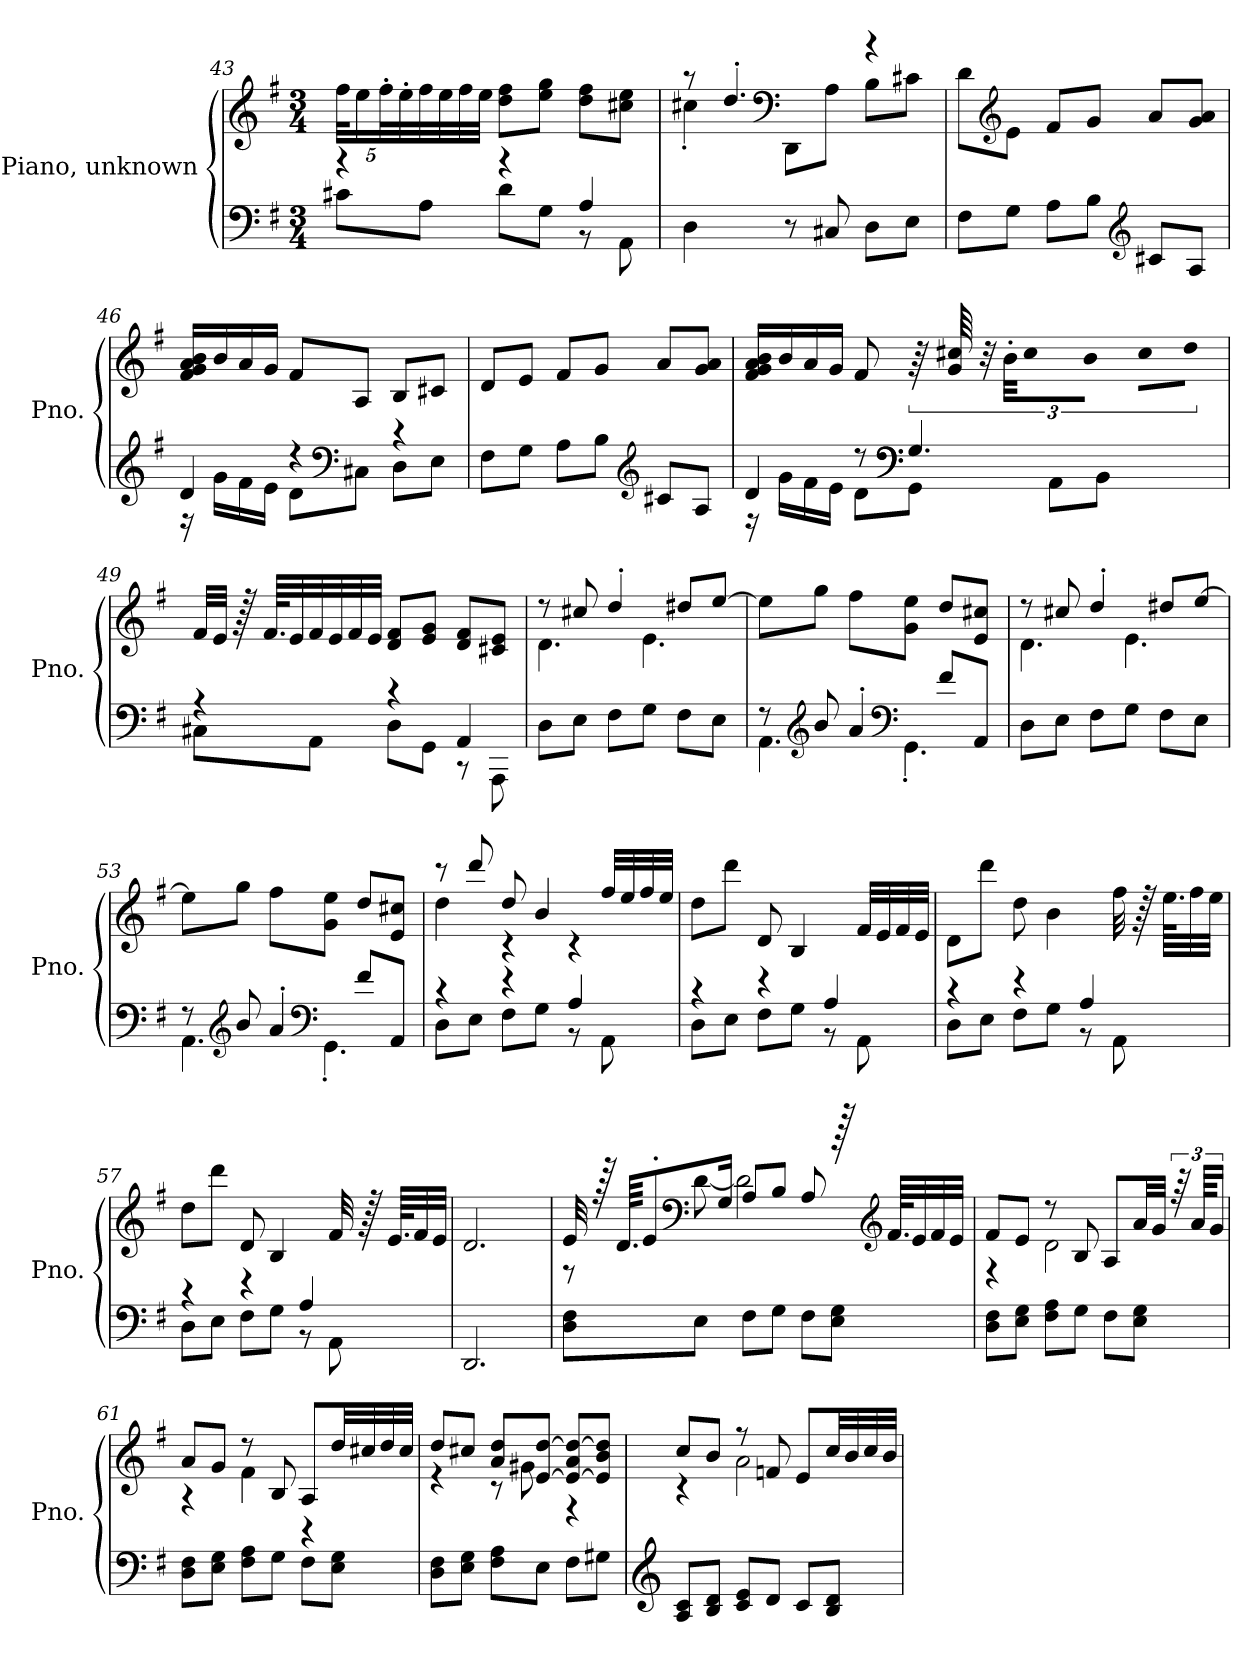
**kern	**kern
*part1	*part1
*staff2	*staff1
*I"Piano, unknown	*
*I'Pno.	*
!!LO:LB:g=z
*clefF4	*clefG2
*k[f#]	*k[f#]
*M3/4	*M3/4
=43	=43
*^	*
*	*	*Xbrackettup
4r	8c#X\L	40ff#\KLL
.	.	20ee\
.	.	40ff#'\L
.	.	40ee'\
.	8A\J	32ff#\
.	.	32ee\
.	.	32ff#\
.	.	32ee\JJJ
4r	8d\L	8dd\ 8ff#\L
.	8G\J	8ee\ 8gg\J
4A/	8r	8dd\ 8ff#\L
.	8AA\	8cc#X\ 8ee\J
*v	*v	*
=44	=44
*	*^
4D\	8r	4cc#X'\
.	4.dd'/	.
*	*clefF4	*
8r	.	8DD\L
8C#X/	.	8A\J
8D\L	4r	8B\L
8E\J	.	8c#X\J
*	*v	*v
=45	=45
8F#\L	8d\L
*	*clefG2
8G\J	8e\J
8A\L	8f#/L
8B\J	8g/J
*clefG2	*
8c#X/L	8a/L
8A/J	8g/ 8a/J
!!LO:LB:g=z
=46	=46
*^	*
4d/	16r	16f#/ 16g/ 16a/ 16b/LL
.	16g\LL	16b/
.	16f#\	16a/
.	16e\JJ	16g/JJ
4r	8d\L	8f#/L
*clefF4	*	*
.	8C#X\J	8A/J
4r	8D\L	8B/L
.	8E\J	8c#X/J
*v	*v	*
=47	=47
8F#\L	8d/L
8G\J	8e/J
8A\L	8f#/L
8B\J	8g/J
*clefG2	*
8c#X/L	8a/L
8A/J	8g/ 8a/J
=48	=48
*^	*
4d/	16r	16f#/ 16g/ 16a/ 16b/LL
.	16g\LL	16b/
.	16f#\	16a/
.	16e\JJ	16g/JJ
8r	8d\L	8f#/
*clefF4	*	*
*	*	*brackettup
4.G/	8GG\J	96r
.	.	96g/ 96cc#X/
.	.	48r
.	.	48b'\LLL
.	.	32cc#\
.	.	32b\JJJ
.	8AA\L	8cc#\L
.	8BB\J	8dd\J
!!LO:LB:g=z
=49	=49	=49
4r	8C#X\L	32f#/LLL
.	.	32e/JJJ
.	.	128r
.	.	64.f#/KLLL
.	.	32e/
.	8AA\J	32f#/
.	.	32e/
.	.	32f#/
.	.	32e/JJJ
4r	8D\L	8d/ 8f#/L
.	8GG\J	8e/ 8g/J
4AA/	8r	8d/ 8f#/L
.	8AAA\	8c#X/ 8e/J
*v	*v	*
=50	=50
*	*^
8D\L	8r	4.d\
8E\J	8cc#X/	.
8F#\L	4dd'/	.
8G\J	.	4.e\
8F#\L	8dd#X/L	.
8E\J	[8ee/J	.
*	*v	*v
=51	=51
*^	*
8r	4.AA\	8ee\L]
*clefG2	*	*
8b/	.	8gg\J
4a'/	.	8ff#\L
*clefF4	*	*
.	4.GG'\	8g\ 8ee\J
8f#/L	.	8dd/L
8AA/J	.	8e/ 8cc#X/J
*v	*v	*
!!LO:LB:g=z
=52	=52
*	*^
8D\L	8r	4.d\
8E\J	8cc#X/	.
8F#\L	4dd'/	.
8G\J	.	4.e\
8F#\L	8dd#X/L	.
8E\J	[8ee/J	.
*	*v	*v
=53	=53
*^	*
8r	4.AA\	8ee\L]
*clefG2	*	*
8b/	.	8gg\J
4a'/	.	8ff#\L
*clefF4	*	*
.	4.GG'\	8g\ 8ee\J
8f#/L	.	8dd/L
8AA/J	.	8e/ 8cc#X/J
=54	=54	=54
*	*	*^
4r	8D\L	8r	4dd\
.	8E\J	8ddd/	.
4r	8F#\L	8dd/	4r
.	8G\J	4b/	.
4A/	8r	.	4r
.	8AA\	32ff#/LLL	.
.	.	32ee/	.
.	.	32ff#/	.
.	.	32ee/JJJ	.
*	*	*v	*v
=55	=55	=55
4r	8D\L	8dd\L
.	8E\J	8ddd\J
4r	8F#\L	8d/
.	8G\J	4B/
4A/	8r	.
.	8AA\	32f#/LLL
.	.	32e/
.	.	32f#/
.	.	32e/JJJ
!!LO:LB:g=z
=56	=56	=56
4r	8D\L	8d\L
.	8E\J	8ddd\J
4r	8F#\L	8dd\
.	8G\J	4b\
4A/	8r	.
.	8AA\	32ff#\
.	.	128r
.	.	64.ee\KLLL
.	.	32ff#\
.	.	32ee\JJJ
=57	=57	=57
4r	8D\L	8dd\L
.	8E\J	8ddd\J
4r	8F#\L	8d/
.	8G\J	4B/
4A/	8r	.
.	8AA\	32f#/
.	.	128r
.	.	64.e/KLLL
.	.	32f#/
.	.	32e/JJJ
*v	*v	*
=58	=58
2.DD/	2.d/
!!LO:PB:g=z
=59	=59
*	*^
8D\ 8F#\L	32e/	8r
.	128r	.
.	64.d/KKKL	.
.	8e'/	.
*	*clefF4	*
8E\J	.	[8d\
.	16G/Jk	.
8F#\L	8A/L	2d\]
8G\J	8B/J	.
8F#\L	8A/	.
8E\ 8G\J	128r	.
*	*clefG2	*
.	64.f#/KLLL	.
.	32e/	.
.	32f#/	.
.	32e/JJJ	.
=60	=60	=60
8D\ 8F#\L	8f#/L	4r
8E\ 8G\J	8e/J	.
8F#\ 8A\L	8r	2d\
8G\J	8B/	.
8F#\L	8A/L	.
8E\ 8G\J	32a/LL	.
.	32g/JJJ	.
.	96r	.
.	96a/KKLL	.
.	24g/JJ	.
=61	=61	=61
8D\ 8F#\L	8a/L	4r
8E\ 8G\J	8g/J	.
8F#\ 8A\L	8r	4f#\
8G\J	8B/	.
8F#\L	8A/L	4r
8E\ 8G\J	32dd/LL	.
.	32cc#X/	.
.	32dd/	.
.	32cc#/JJJ	.
!!LO:LB:g=z	!!
=62	=62	=62
8D\ 8F#\L	8dd/L	4r
8E\ 8G\J	8cc#X/J	.
8F#\ 8A\L	8a/ 8dd/L	8r
8E\J	[8e/ [8dd/J	8g#X\
8F#\L	8e/_ 8a/ 8dd/_L	4r
8G#X\J	8e/] 8b/ 8dd/]J	.
=63	=63	=63
*clefG2	*	*
8A/ 8c/L	8cc/L	4r
8B/ 8d/J	8b/J	.
8c/ 8e/L	8r	2a\
8d/J	8fn/	.
8c/L	8e/L	.
8B/ 8d/J	32cc/LL	.
.	32b/	.
.	32cc/	.
.	32b/JJJ	.
*	*v	*v
=	=
*-	*-
